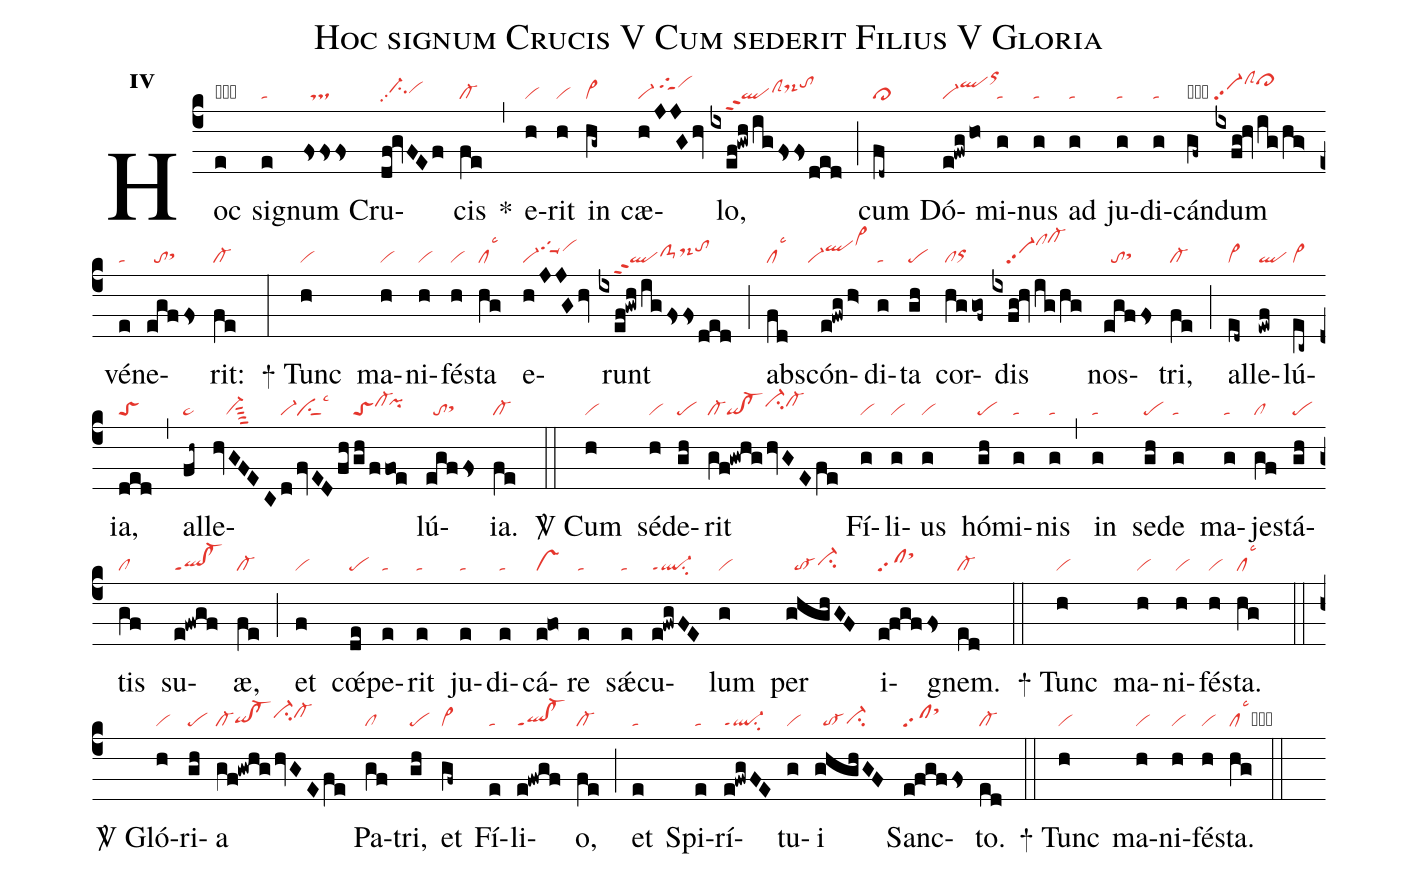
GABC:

name:Hoc signum Crucis V Cum sederit Filius V Gloria;
office-part:re;
mode:4;
nabc-lines:1;
%%
initial-style: 1;
name: Hoc signum Crucis;
mode: 4;
office-part: Responsorium;
annotation: Resp.;
annotation: iv;
nabc-lines: 1;
%%
(c4) Hoc(e|obta) sig(e|ta)num(fsss|//ts) Cru(df!gvFEf|//ci-hhpp2vihh)cis(fe|cl-) <sp>*</sp>(,) e(h|vi)rit(h|vi) in(hg~|vi>) cæ(h/JJGhv|vi-/tgShjvihj)lo,(ixef!gwh/ig/fssded|////qlppt2clShhds-hitohj) (;) cum(fd~|cl>) Dó(e!fwg/ho|vi-qlhjorhm)mi(g|ta)nus(g|ta) ad(g|ta) ju(g|ta)di(g|ta)cán(gf~|vo>)dum(ixfg!hv/ig/hg>|vi-pp2clShkcl>hk) vé(e|ta)ne(egffs|//tosthh)rit:(fe|cl-) (:)

<sp>+</sp> Tunc(h|vi) ma(h|vi)ni(h|vi)fés(h|vi)ta(hg|cllsc3) e(h/JJGhv|vi-tgS-hivihj)runt(ixef!gwh/ig/fssded|////qlppt2clS-hhds-hitohj) (;) abs(fd|cllsc3)cón(e!fwg/h>|```vi-qlhjvi>hl)di(g|ta)ta(gh|pe) cor(hggof~|clorhh)dis(ixfg!hv/ig/hg|////vi-pp2clhlcl-hm) nos(egffs|//tosthh)tri,(fe|cl-) (;) al(ed~|vi>)le(ewf|ql)lú(ec~|vi>)ia,(ded|toS) (,) al(fh~|ta>)le(hvGFEC|///vi-sut4|d/fvEDfh|vi-ciSlsc3|gh/ffoe|toScl-hi`pihi)lú(egffs|//tosthh)ia.(fe|cl-) (::)

<sp>V/</sp> Cum(h|vi) sé(h|vi)de(gh|pe)rit(gf!gwhg/hvGEfe|cl-qi!cl-ci-hicl-hi) Fí(g|vi)li(g|vi)us(g|vi) hó(gh|pe)mi(g|ta)nis(g|ta) (,) in(g|ta) se(gh|pe)de(g|ta) ma(g|ta)jes(gf|cl)tá(gh|pe)tis(gf|cl) su(e!fwgf|ql!cl-ppt1)æ,(fe|cl-) (;) et(f|vi) cœ́(de|pe)pe(e|ta)rit(e|ta) ju(e|ta)di(e|ta)cá(e!fo|vs)re(e|ta) sǽ(e|ta)cu(e!fwgFE|ql-ppt1su2)lum(g|vi) per(ghghGF|//to-ci-hh) i(e!fgffs|sfsthk)gnem.(ed|cl-) (::)

<sp>+</sp> Tunc(h|vi) ma(h|vi)ni(h|vi)fés(h|vi)ta.(hg|cllsc3) (::)
<sp>V/</sp> Gló(h|vi)ri(gh|pe)a(gf!gwhg/hvGEfe|cl-qihg!cl-hgci-hicl-hi) Pa(gf|cl)tri,(gh|pe) et(gf~|vi>) Fí(e|ta)li(e!fwgf|ql!cl-ppt1)o,(fe|cl-) (;) et(e|ta) Spi(e|ta)rí(e!fwgFE|ql-ppt1su2)tu(g|vi)i(ghghGF|//to-ci-hg) Sanc(e!fgffs|sfsthk)to.(ed|cl-) (::)

<sp>+</sp> Tunc(h|vi) ma(h|vi)ni(h|vi)fés(h|vi)ta.(hg|cllsc3cb) (::)
